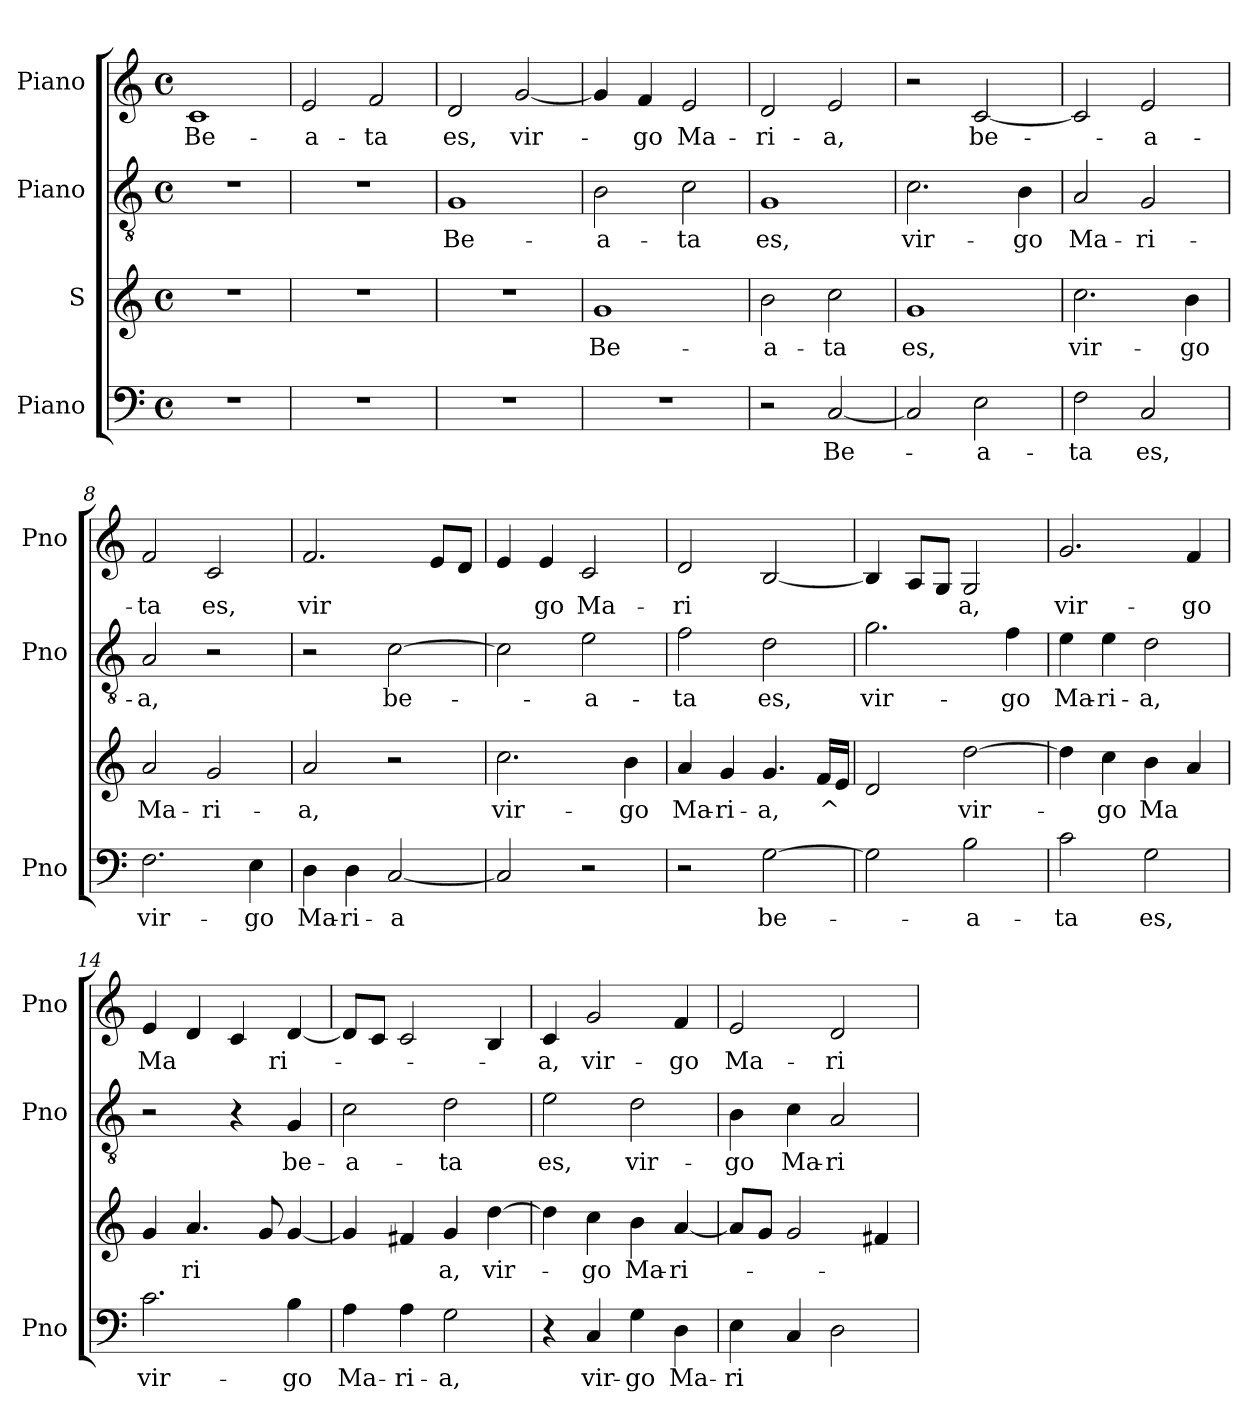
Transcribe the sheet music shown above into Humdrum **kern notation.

**kern	**text	**kern	**text	**kern	**text	**kern	**text
*part4	*part4	*part3	*part3	*part2	*part2	*part1	*part1
*staff4	*staff4	*staff3	*staff3	*staff2	*staff2	*staff1	*staff1
*I"Piano	*	*I"S	*	*I"Piano	*	*I"Piano	*
*I'Pno	*	*	*	*I'Pno	*	*I'Pno	*
*clefF4	*	*clefG2	*	*clefGv2	*	*clefG2	*
*M4/4	*	*M4/4	*	*M4/4	*	*M4/4	*
*met(c)	*	*met(c)	*	*met(c)	*	*met(c)	*
=1	=1	=1	=1	=1	=1	=1	=1
!	!	!	!	!	!	!	!LO:LY:b
1r	.	1r	.	1r	.	1c	Be-
=2	=2	=2	=2	=2	=2	=2	=2
!	!	!	!	!	!	!	!LO:LY:b
1r	.	1r	.	1r	.	2e/	-a-
!	!	!	!	!	!	!	!LO:LY:b
.	.	.	.	.	.	2f/	-ta
=3	=3	=3	=3	=3	=3	=3	=3
!	!	!	!	!	!LO:LY:b	!	!LO:LY:b
1r	.	1r	.	1G	Be-	2d/	es,
!	!	!	!	!	!	!	!LO:LY:b
.	.	.	.	.	.	[2g/	vir-
=4	=4	=4	=4	=4	=4	=4	=4
!	!	!	!LO:LY:b	!	!LO:LY:b	!	!
1r	.	1g	Be-	2B\	-a-	4g/]	.
!	!	!	!	!	!	!	!LO:LY:b
.	.	.	.	.	.	4f/	-go
!	!	!	!	!	!LO:LY:b	!	!LO:LY:b
.	.	.	.	2c\	-ta	2e/	Ma-
=5	=5	=5	=5	=5	=5	=5	=5
!	!	!	!LO:LY:b	!	!LO:LY:b	!	!LO:LY:b
2r	.	2b\	-a-	1G	es,	2d/	-ri-
!	!LO:LY:b	!	!LO:LY:b	!	!	!	!LO:LY:b
[2C/	Be-	2cc\	-ta	.	.	2e/	-a,
=6	=6	=6	=6	=6	=6	=6	=6
!	!	!	!LO:LY:b	!	!LO:LY:b	!	!
2C/]	.	1g	es,	2.c\	vir-	2r	.
!	!LO:LY:b	!	!	!	!	!	!LO:LY:b
2E\	-a-	.	.	.	.	[2c/	be-
!	!	!	!	!	!LO:LY:b	!	!
.	.	.	.	4B\	-go	.	.
!!LO:LB:g=z
=7	=7	=7	=7	=7	=7	=7	=7
!	!LO:LY:b	!	!LO:LY:b	!	!LO:LY:b	!	!
2F\	-ta	2.cc\	vir-	2A/	Ma-	2c/]	.
!	!LO:LY:b	!	!	!	!LO:LY:b	!	!LO:LY:b
2C/	es,	.	.	2G/	-ri-	2e/	-a-
!	!	!	!LO:LY:b	!	!	!	!
.	.	4b\	-go	.	.	.	.
=8	=8	=8	=8	=8	=8	=8	=8
!	!LO:LY:b	!	!LO:LY:b	!	!LO:LY:b	!	!LO:LY:b
2.F\	vir-	2a/	Ma-	2A/	-a,	2f/	-ta
!	!	!	!LO:LY:b	!	!	!	!LO:LY:b
.	.	2g/	-ri-	2r	.	2c/	es,
!	!LO:LY:b	!	!	!	!	!	!
4E\	-go	.	.	.	.	.	.
=9	=9	=9	=9	=9	=9	=9	=9
!	!LO:LY:b	!	!LO:LY:b	!	!	!	!LO:LY:b
4D\	Ma-	2a/	-a,	2r	.	2.f/	vir
!	!LO:LY:b	!	!	!	!	!	!
4D\	-ri-	.	.	.	.	.	.
!	!LO:LY:b	!	!	!	!LO:LY:b	!	!
[2C/	-a	2r	.	[2c\	be-	.	.
.	.	.	.	.	.	8eL	.
.	.	.	.	.	.	8dJ	.
=10	=10	=10	=10	=10	=10	=10	=10
!	!	!	!LO:LY:b	!	!	!	!
2C/]	.	2.cc\	vir-	2c\]	.	4e/	.
!	!	!	!	!	!	!	!LO:LY:b
.	.	.	.	.	.	4e/	go
!	!	!	!	!	!LO:LY:b	!	!LO:LY:b
2r	.	.	.	2e\	-a-	2c/	Ma-
!	!	!	!LO:LY:b	!	!	!	!
.	.	4b\	-go	.	.	.	.
=11	=11	=11	=11	=11	=11	=11	=11
!	!	!	!LO:LY:b	!	!LO:LY:b	!	!LO:LY:b
2r	.	4a/	Ma-	2f\	-ta	2d/	-ri
!	!	!	!LO:LY:b	!	!	!	!
.	.	4g/	-ri-	.	.	.	.
!	!LO:LY:b	!	!LO:LY:b	!	!LO:LY:b	!	!
[2G\	be-	4.g/	-a,	2d\	es,	[2B/	.
!	!	!	!LO:LY:b	!	!	!	!
.	.	16fLL	^	.	.	.	.
.	.	16eJJ	.	.	.	.	.
!!LO:LB:g=z
=12	=12	=12	=12	=12	=12	=12	=12
!	!	!	!	!	!LO:LY:b	!	!
2G\]	.	2d/	.	2.g\	vir-	4B/]	.
.	.	.	.	.	.	8AL	.
.	.	.	.	.	.	8GJ	.
!	!LO:LY:b	!	!LO:LY:b	!	!	!	!LO:LY:b
2B\	-a-	[2dd\	vir-	.	.	2G/	a,
!	!	!	!	!	!LO:LY:b	!	!
.	.	.	.	4f\	-go	.	.
=13	=13	=13	=13	=13	=13	=13	=13
!	!LO:LY:b	!	!	!	!LO:LY:b	!	!LO:LY:b
2c\	-ta	4dd\]	.	4e\	Ma-	2.g/	vir-
!	!	!	!LO:LY:b	!	!LO:LY:b	!	!
.	.	4cc\	-go	4e\	-ri-	.	.
!	!LO:LY:b	!	!LO:LY:b	!	!LO:LY:b	!	!
2G\	es,	4b\	Ma	2d\	-a,	.	.
!	!	!	!	!	!	!	!LO:LY:b
.	.	4a/	.	.	.	4f/	-go
=14	=14	=14	=14	=14	=14	=14	=14
!	!LO:LY:b	!	!	!	!	!	!LO:LY:b
2.c\	vir-	4g/	.	2r	.	4e/	Ma
!	!	!	!LO:LY:b	!	!	!	!
.	.	4.a/	ri	.	.	4d/	.
.	.	.	.	4r	.	4c/	.
.	.	8g/	.	.	.	.	.
!	!LO:LY:b	!	!	!	!LO:LY:b	!	!LO:LY:b
4B\	-go	[4g/	.	4G/	be-	[4d/	ri-
=15	=15	=15	=15	=15	=15	=15	=15
!	!LO:LY:b	!	!	!	!LO:LY:b	!	!
4A\	Ma-	4g/]	.	2c\	-a-	8dL]	.
.	.	.	.	.	.	8cJ	.
!	!LO:LY:b	!	!	!	!	!	!
4A\	-ri-	4f#X/	.	.	.	2c/	.
!	!LO:LY:b	!	!LO:LY:b	!	!LO:LY:b	!	!
2G\	-a,	4g/	a,	2d\	-ta	.	.
!	!	!	!LO:LY:b	!	!	!	!
.	.	[4dd\	vir-	.	.	4B/	.
=16	=16	=16	=16	=16	=16	=16	=16
!	!	!	!	!	!LO:LY:b	!	!LO:LY:b
4r	.	4dd\]	.	2e\	es,	4c/	-a,
!	!LO:LY:b	!	!LO:LY:b	!	!	!	!LO:LY:b
4C/	vir-	4cc\	-go	.	.	2g/	vir-
!	!LO:LY:b	!	!LO:LY:b	!	!LO:LY:b	!	!
4G\	-go	4b\	Ma-	2d\	vir-	.	.
!	!LO:LY:b	!	!LO:LY:b	!	!	!	!LO:LY:b
4D\	Ma-	[4a/	-ri-	.	.	4f/	-go
=17	=17	=17	=17	=17	=17	=17	=17
!	!LO:LY:b	!	!	!	!LO:LY:b	!	!LO:LY:b
4E\	-ri	8aL]	.	4B\	-go	2e/	Ma-
.	.	8gJ	.	.	.	.	.
!	!	!	!	!	!LO:LY:b	!	!
4C/	.	2g/	.	4c\	Ma-	.	.
!	!	!	!	!	!LO:LY:b	!	!LO:LY:b
2D\	.	.	.	2A/	-ri-	2d/	-ri-
.	.	4f#X/	.	.	.	.	.
=	=	=	=	=	=	=	=
*-	*-	*-	*-	*-	*-	*-	*-
